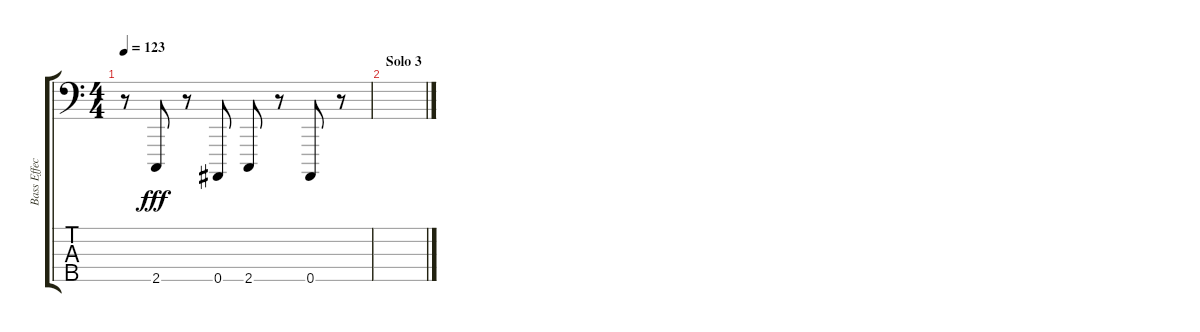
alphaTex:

\track ("Bass Effect" "Bass Effec") {instrument lead8bassandlead}
\staff {score tabs}
\tuning (G2 D2 A1 E1 Bb0) {hide}
\ts (4 4)
\tempo 123
\clef f4
\ks c
r.8{dy fff} 2.5.8 r.8 0.5.8 2.5.8 r.8 0.5.8 r.8 |
\section ("" "Solo 3")
